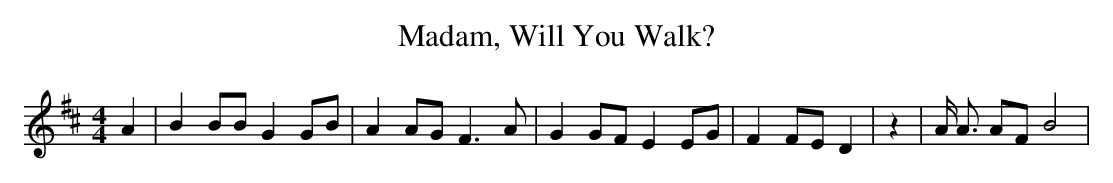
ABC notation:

X:1
T:Madam, Will You Walk?
M:4/4
L:1/8
K:D
 A2| B2 BB G2 GB| A2 AG F3 A| G2 GF E2 EG| F2 FE D2| z2| A/2 A3/2 AF B4|\
